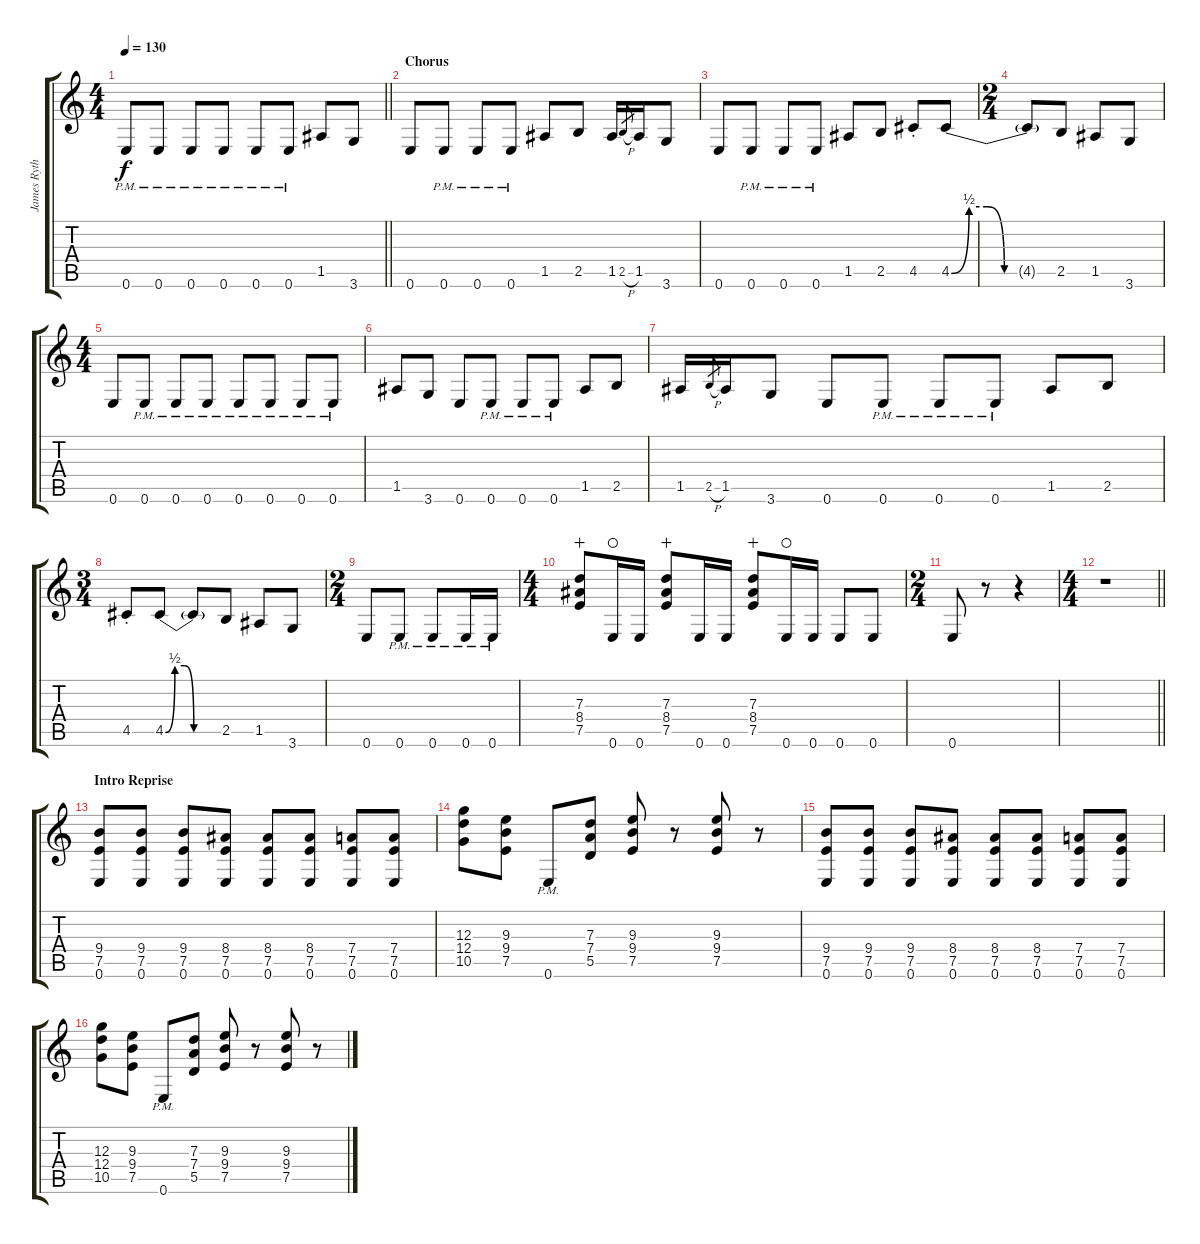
\track ("James Ryth." "James Ryth") {instrument distortionguitar}
\staff {score tabs}
\tuning (E4 B3 G3 D3 A2 E2) {hide}
\ts (4 4)
\tempo 130
\clef g2
\barLineRight lightlight
\ks c
0.6{pm}.8{dy f} 0.6{pm}.8 0.6{pm}.8 0.6{pm}.8 0.6{pm}.8 0.6{pm}.8 1.5.8 3.6.8 |
\section ("" "Chorus")
0.6.8 0.6{pm}.8 0.6{pm}.8 0.6{pm}.8 1.5.8 2.5.8 1.5.16 2.5{h}.8{gr} 1.5.16 3.6.8 |
0.6.8 0.6{pm}.8 0.6{pm}.8 0.6{pm}.8 1.5.8 2.5.8 4.5{st}.8 4.5{be (custom 0 0 10 2 20 2 30 0 60 0)}.8 |
\ts (2 4)
4.5{t}.8 2.5.8 1.5.8 3.6.8 |
\ts (4 4)
0.6.8 0.6{pm}.8 0.6{pm}.8 0.6{pm}.8 0.6{pm}.8 0.6{pm}.8 0.6{pm}.8 0.6{pm}.8 |
1.5.8 3.6.8 0.6.8 0.6{pm}.8 0.6{pm}.8 0.6{pm}.8 1.5.8 2.5.8 |
1.5.16 2.5{h}.8{gr} 1.5.16 3.6.8 0.6.8 0.6{pm}.8 0.6{pm}.8 0.6{pm}.8 1.5.8 2.5.8 |
\ts (3 4)
4.5{st}.8 4.5{be (custom 0 0 10 2 20 2 30 0 60 0)}.8 4.5{t}.8 2.5.8 1.5.8 3.6.8 |
\ts (2 4)
0.6.8 0.6{pm}.8 0.6{pm}.8 0.6{pm}.16 0.6{pm}.16 |
\ts (4 4)
(7.3 8.4 7.5).8{wahc} 0.6.16{waho} 0.6.16 (7.3 8.4 7.5).8{wahc} 0.6.16 0.6.16 (7.3 8.4 7.5).8{wahc} 0.6.16{waho} 0.6.16 0.6.8 0.6.8 |
\ts (2 4)
0.6.8 r.8 r.4 |
\ts (4 4)
\barLineRight lightlight
r.1 |
\section ("" "Intro Reprise")
(9.4 7.5 0.6).8 (9.4 7.5 0.6).8 (9.4 7.5 0.6).8 (8.4 7.5 0.6).8 (8.4 7.5 0.6).8 (8.4 7.5 0.6).8 (7.4 7.5 0.6).8 (7.4 7.5 0.6).8 |
(12.3 12.4 10.5).8 (9.3 9.4 7.5).8 0.6{pm}.8 (7.3 7.4 5.5).8 (9.3 9.4 7.5).8 r.8 (9.3 9.4 7.5).8 r.8 |
(9.4 7.5 0.6).8 (9.4 7.5 0.6).8 (9.4 7.5 0.6).8 (8.4 7.5 0.6).8 (8.4 7.5 0.6).8 (8.4 7.5 0.6).8 (7.4 7.5 0.6).8 (7.4 7.5 0.6).8 |
(12.3 12.4 10.5).8 (9.3 9.4 7.5).8 0.6{pm}.8 (7.3 7.4 5.5).8 (9.3 9.4 7.5).8 r.8 (9.3 9.4 7.5).8 r.8
